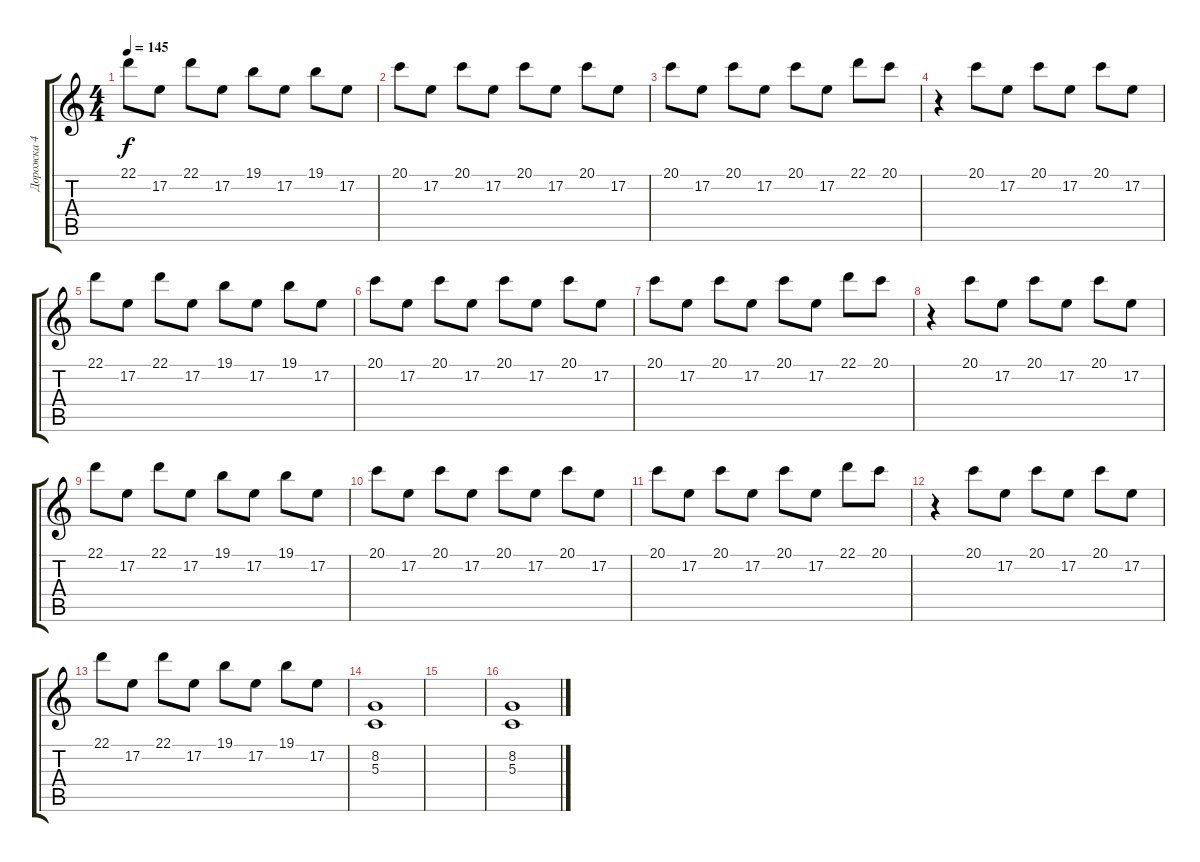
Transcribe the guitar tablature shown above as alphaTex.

\track ("Дорожка 4" "Дорожка 4") {instrument electricgrandpiano}
\staff {score tabs}
\tuning (E4 B3 G3 D3 A2 E2) {hide}
\ts (4 4)
\tempo 145
\clef g2
\ks c
22.1.8{dy f} 17.2.8 22.1.8 17.2.8 19.1.8 17.2.8 19.1.8 17.2.8 |
20.1.8 17.2.8 20.1.8 17.2.8 20.1.8 17.2.8 20.1.8 17.2.8 |
20.1.8 17.2.8 20.1.8 17.2.8 20.1.8 17.2.8 22.1.8 20.1.8 |
r.4 20.1.8 17.2.8 20.1.8 17.2.8 20.1.8 17.2.8 |
22.1.8 17.2.8 22.1.8 17.2.8 19.1.8 17.2.8 19.1.8 17.2.8 |
20.1.8 17.2.8 20.1.8 17.2.8 20.1.8 17.2.8 20.1.8 17.2.8 |
20.1.8 17.2.8 20.1.8 17.2.8 20.1.8 17.2.8 22.1.8 20.1.8 |
r.4 20.1.8 17.2.8 20.1.8 17.2.8 20.1.8 17.2.8 |
22.1.8 17.2.8 22.1.8 17.2.8 19.1.8 17.2.8 19.1.8 17.2.8 |
20.1.8 17.2.8 20.1.8 17.2.8 20.1.8 17.2.8 20.1.8 17.2.8 |
20.1.8 17.2.8 20.1.8 17.2.8 20.1.8 17.2.8 22.1.8 20.1.8 |
r.4 20.1.8 17.2.8 20.1.8 17.2.8 20.1.8 17.2.8 |
22.1.8 17.2.8 22.1.8 17.2.8 19.1.8 17.2.8 19.1.8 17.2.8 |
(8.2 5.3).1{instrument electricpiano1} |
|
(8.2 5.3).1
